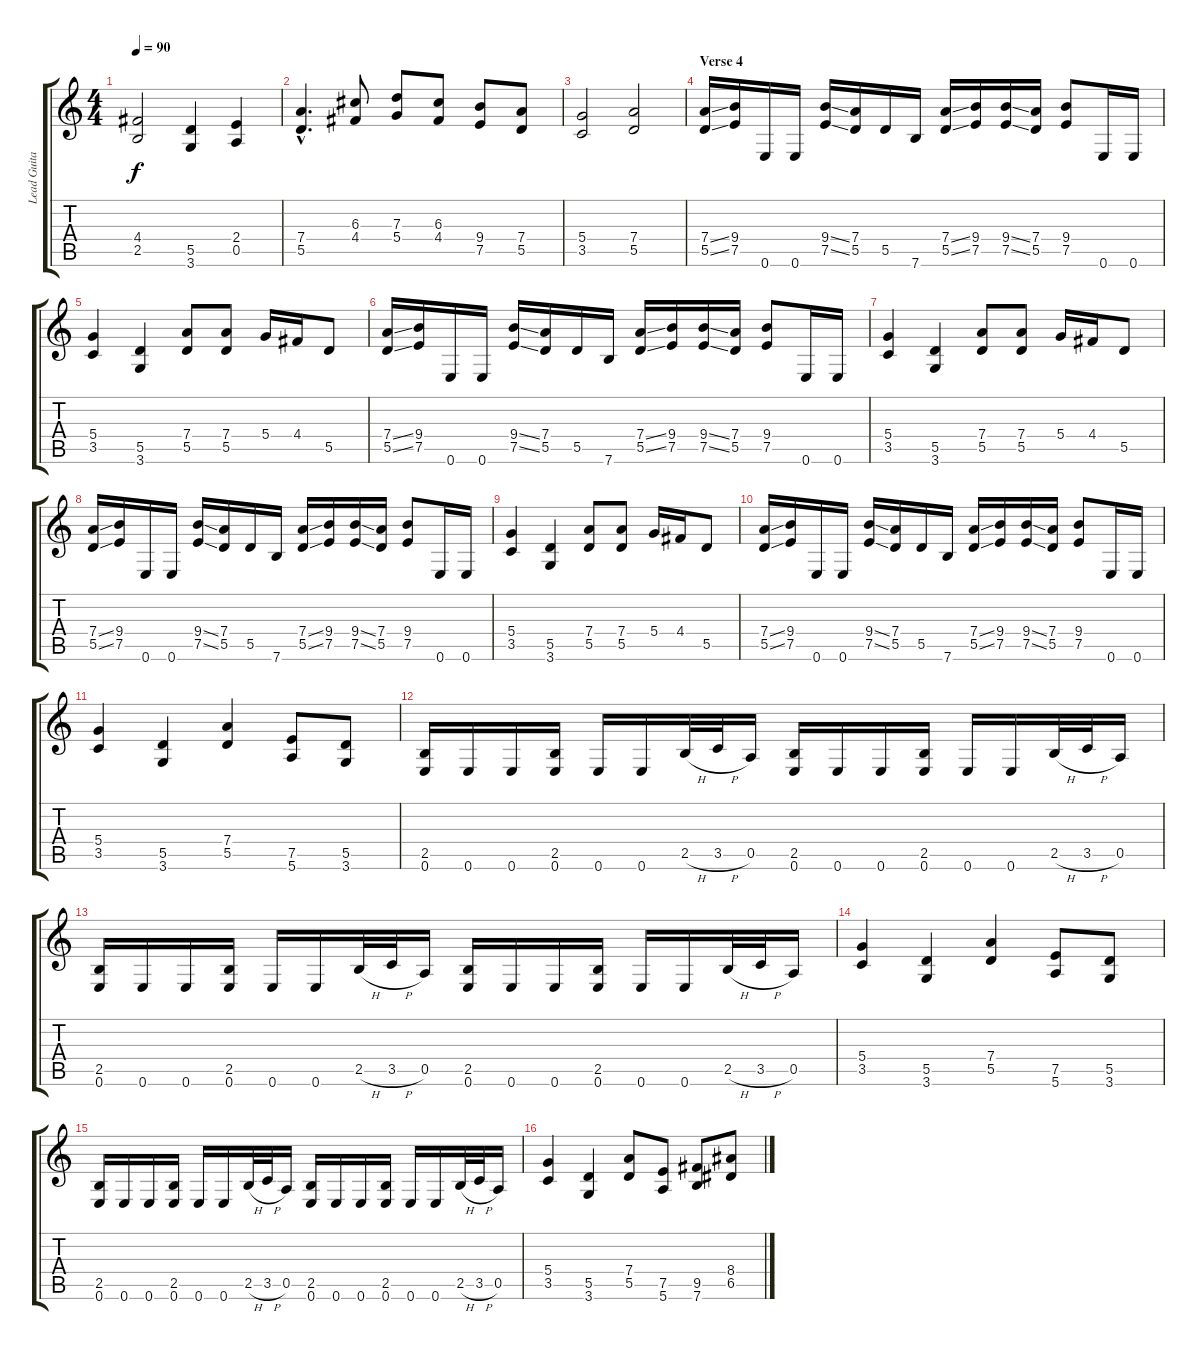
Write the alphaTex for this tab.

\track ("Lead Guitar" "Lead Guita") {instrument overdrivenguitar}
\staff {score tabs}
\tuning (E4 B3 G3 D3 A2 E2) {hide}
\ts (4 4)
\tempo 90
\clef g2
\ks c
(4.4 2.5).2{dy f} (5.5 3.6).4 (2.4 0.5).4 |
(7.4{hac} 5.5{hac}).4{d} (6.3 4.4).8 (7.3 5.4).8 (6.3 4.4).8 (9.4 7.5).8 (7.4 5.5).8 |
(5.4 3.5).2 (7.4 5.5).2 |
\section ("" "Verse 4")
(7.4{ss} 5.5{ss}).16 (9.4 7.5).16 0.6.16 0.6.16 (9.4{ss} 7.5{ss}).16 (7.4 5.5).16 5.5.16 7.6.16 (7.4{ss} 5.5{ss}).16 (9.4 7.5).16 (9.4{ss} 7.5{ss}).16 (7.4 5.5).16 (9.4 7.5).8 0.6.16 0.6.16 |
(5.4 3.5).4 (5.5 3.6).4 (7.4 5.5).8 (7.4 5.5).8 5.4.16 4.4.16 5.5.8 |
(7.4{ss} 5.5{ss}).16 (9.4 7.5).16 0.6.16 0.6.16 (9.4{ss} 7.5{ss}).16 (7.4 5.5).16 5.5.16 7.6.16 (7.4{ss} 5.5{ss}).16 (9.4 7.5).16 (9.4{ss} 7.5{ss}).16 (7.4 5.5).16 (9.4 7.5).8 0.6.16 0.6.16 |
(5.4 3.5).4 (5.5 3.6).4 (7.4 5.5).8 (7.4 5.5).8 5.4.16 4.4.16 5.5.8 |
(7.4{ss} 5.5{ss}).16 (9.4 7.5).16 0.6.16 0.6.16 (9.4{ss} 7.5{ss}).16 (7.4 5.5).16 5.5.16 7.6.16 (7.4{ss} 5.5{ss}).16 (9.4 7.5).16 (9.4{ss} 7.5{ss}).16 (7.4 5.5).16 (9.4 7.5).8 0.6.16 0.6.16 |
(5.4 3.5).4 (5.5 3.6).4 (7.4 5.5).8 (7.4 5.5).8 5.4.16 4.4.16 5.5.8 |
(7.4{ss} 5.5{ss}).16 (9.4 7.5).16 0.6.16 0.6.16 (9.4{ss} 7.5{ss}).16 (7.4 5.5).16 5.5.16 7.6.16 (7.4{ss} 5.5{ss}).16 (9.4 7.5).16 (9.4{ss} 7.5{ss}).16 (7.4 5.5).16 (9.4 7.5).8 0.6.16 0.6.16 |
(5.4 3.5).4 (5.5 3.6).4 (7.4 5.5).4 (7.5 5.6).8 (5.5 3.6).8 |
(2.5 0.6).16 0.6.16 0.6.16 (2.5 0.6).16 0.6.16 0.6.16 2.5{h}.32 3.5{h}.32 0.5.16 (2.5 0.6).16 0.6.16 0.6.16 (2.5 0.6).16 0.6.16 0.6.16 2.5{h}.32 3.5{h}.32 0.5.16 |
(2.5 0.6).16 0.6.16 0.6.16 (2.5 0.6).16 0.6.16 0.6.16 2.5{h}.32 3.5{h}.32 0.5.16 (2.5 0.6).16 0.6.16 0.6.16 (2.5 0.6).16 0.6.16 0.6.16 2.5{h}.32 3.5{h}.32 0.5.16 |
(5.4 3.5).4 (5.5 3.6).4 (7.4 5.5).4 (7.5 5.6).8 (5.5 3.6).8 |
(2.5 0.6).16 0.6.16 0.6.16 (2.5 0.6).16 0.6.16 0.6.16 2.5{h}.32 3.5{h}.32 0.5.16 (2.5 0.6).16 0.6.16 0.6.16 (2.5 0.6).16 0.6.16 0.6.16 2.5{h}.32 3.5{h}.32 0.5.16 |
(5.4 3.5).4 (5.5 3.6).4 (7.4 5.5).8 (7.5 5.6).8 (9.5 7.6).8 (8.4 6.5).8
